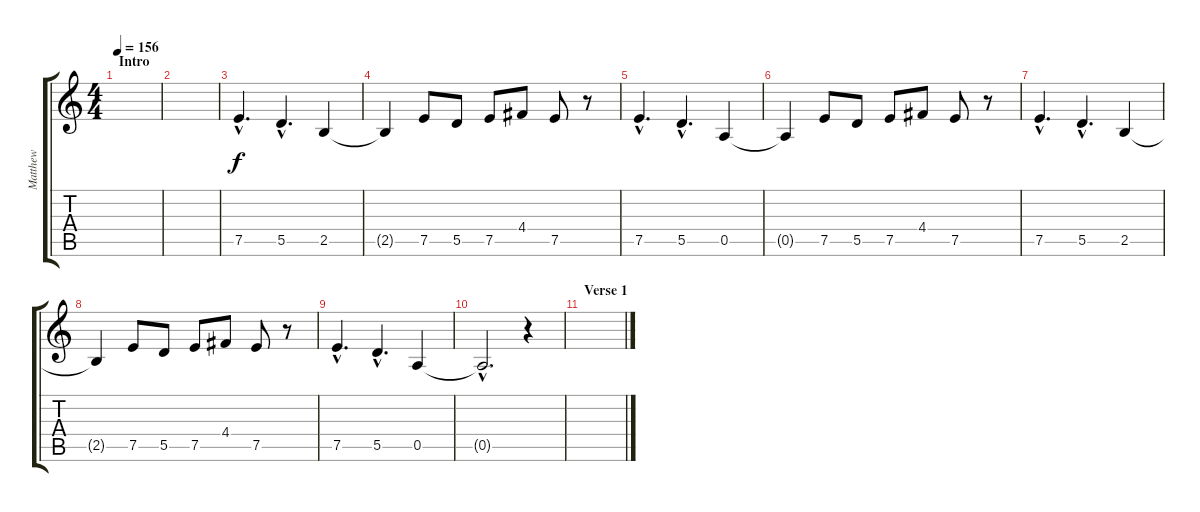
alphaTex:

\track ("Matthew" "Matthew") {instrument overdrivenguitar}
\staff {score tabs}
\tuning (E4 B3 G3 D3 A2 E2) {hide}
\ts (4 4)
\section ("" "Intro ")
\tempo 156
\clef g2
\ks c
|
|
7.5{hac}.4{d} 5.5{hac}.4{d} 2.5.4 |
2.5{t}.4 7.5.8 5.5.8 7.5.8 4.4.8 7.5.8 r.8 |
7.5{hac}.4{d} 5.5{hac}.4{d} 0.5.4 |
0.5{t}.4 7.5.8 5.5.8 7.5.8 4.4.8 7.5.8 r.8 |
7.5{hac}.4{d} 5.5{hac}.4{d} 2.5.4 |
2.5{t}.4 7.5.8 5.5.8 7.5.8 4.4.8 7.5.8 r.8 |
7.5{hac}.4{d} 5.5{hac}.4{d} 0.5.4 |
0.5{hac t}.2{d} r.4 |
\section ("" "Verse 1")
